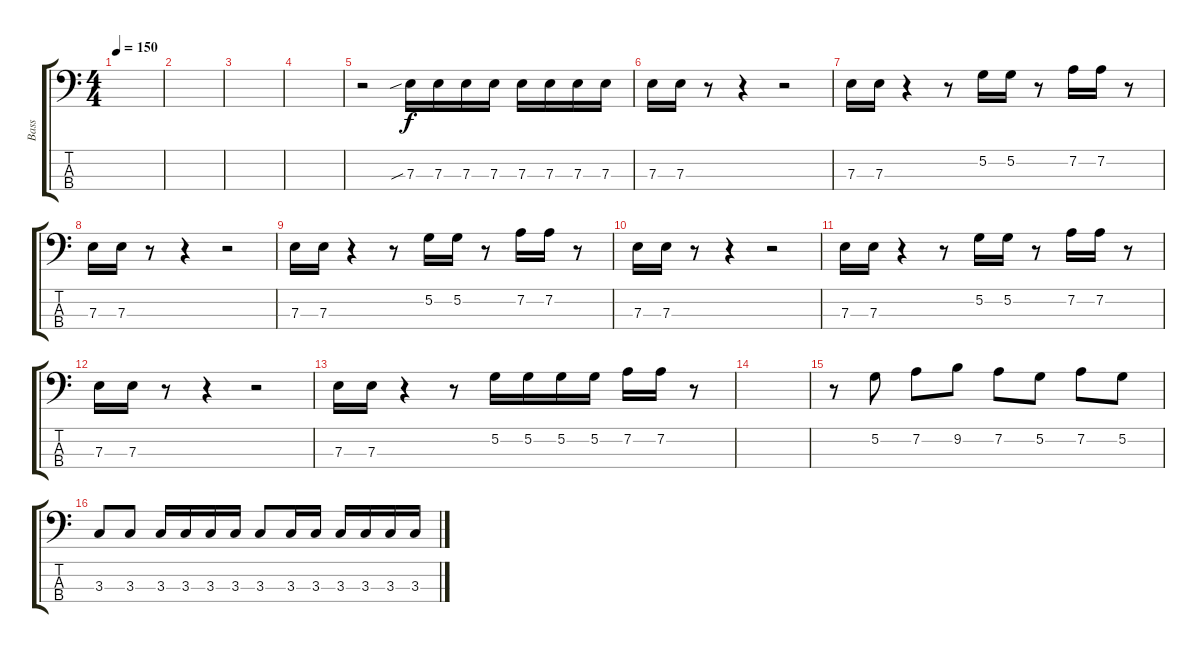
\track ("Bass" "Bass") {instrument electricbasspick}
\staff {score tabs}
\tuning (G2 D2 A1 E1) {hide}
\ts (4 4)
\tempo 150
\clef f4
\ks c
|
|
|
|
r.2 7.3{sib}.16 7.3.16 7.3.16 7.3.16 7.3.16 7.3.16 7.3.16 7.3.16 |
7.3.16 7.3.16 r.8 r.4 r.2 |
7.3.16 7.3.16 r.4 r.8 5.2.16 5.2.16 r.8 7.2.16 7.2.16 r.8 |
7.3.16 7.3.16 r.8 r.4 r.2 |
7.3.16 7.3.16 r.4 r.8 5.2.16 5.2.16 r.8 7.2.16 7.2.16 r.8 |
7.3.16 7.3.16 r.8 r.4 r.2 |
7.3.16 7.3.16 r.4 r.8 5.2.16 5.2.16 r.8 7.2.16 7.2.16 r.8 |
7.3.16 7.3.16 r.8 r.4 r.2 |
7.3.16 7.3.16 r.4 r.8 5.2.16 5.2.16 5.2.16 5.2.16 7.2.16 7.2.16 r.8 |
|
r.8 5.2.8 7.2.8 9.2.8 7.2.8 5.2.8 7.2.8 5.2.8 |
3.3.8 3.3.8 3.3.16 3.3.16 3.3.16 3.3.16 3.3.8 3.3.16 3.3.16 3.3.16 3.3.16 3.3.16 3.3.16
